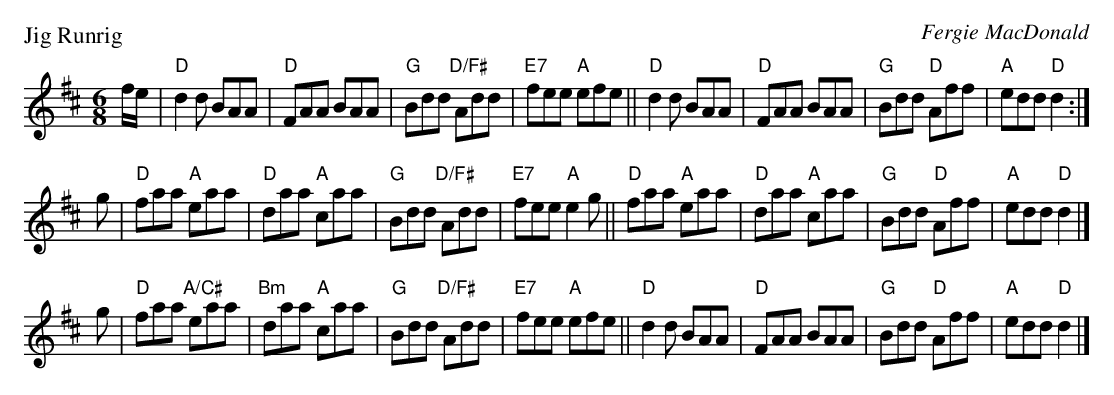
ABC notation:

X:1
P: Jig Runrig
C:Fergie MacDonald
M:6/8
L:1/8
K:D
f/e/ \
| "D"d2d       BAA | "D"FAA    BAA | "G"Bdd "D/F#"Add |"E7"fee "A"efe \
||"D"d2d       BAA | "D"FAA    BAA | "G"Bdd "D"   Aff | "A"edd "D"d2 :|
g \
| "D"faa    "A"eaa | "D"daa "A"caa | "G"Bdd "D/F#"Add |"E7"fee "A"e2g \
||"D"faa    "A"eaa | "D"daa "A"caa | "G"Bdd "D"   Aff | "A"edd "D"d2 |]
g \
| "D"faa "A/C#"eaa |"Bm"daa "A"caa | "G"Bdd "D/F#"Add |"E7"fee "A"efe \
||"D"d2d       BAA | "D"FAA    BAA | "G"Bdd "D"   Aff | "A"edd "D"d2 |]
